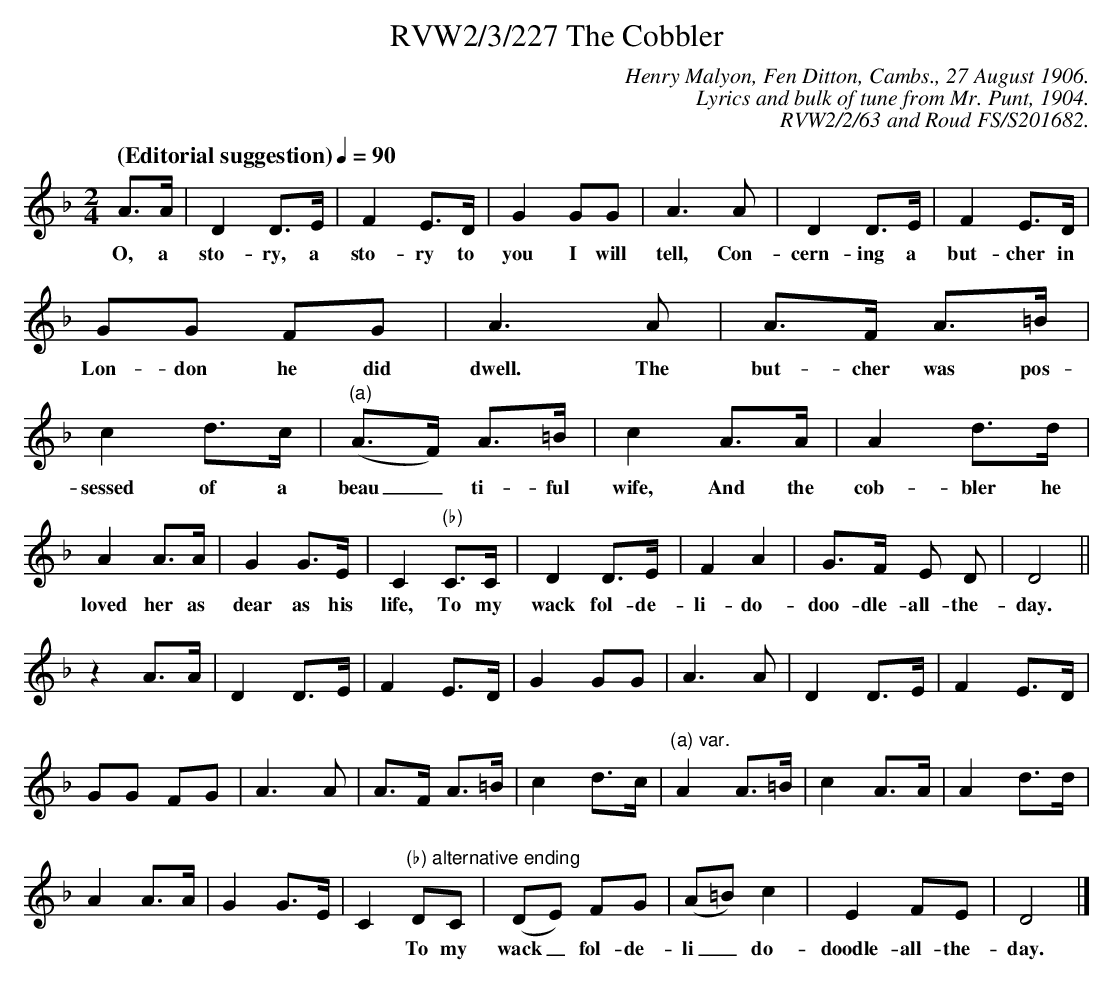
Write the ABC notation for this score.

X:1
T:RVW2/3/227 The Cobbler
C:Henry Malyon, Fen Ditton, Cambs., 27 August 1906.
C:Lyrics and bulk of tune from Mr. Punt, 1904.
C: RVW2/2/63 and Roud FS/S201682.
L:1/8
Q: "(Editorial suggestion)" 1/4=90
M:2/4
K:F
A3/2A/2 | D2 D3/2E/2 | F2 E3/2D/2 | G2 GG | A3 A | D2 D3/2E/2 | F2 E3/2D/2 |$
w:O, a sto-ry, a sto-ry to you I will tell, Con-cern-ing a but-cher in |$
GG FG | A3 A | A3/2F/2 A3/2=B/2 | c2 d3/2c/2 | "(a)"(A3/2F/2) A3/2=B/2 | c2 A3/2A/2 | A2 d3/2d/2 |$
w:Lon-don he did dwell. The but-cher was pos-sessed of a beau_ti-ful wife, And the cob-bler he
A2 A3/2A/2 | G2 G3/2E/2 | C2 "(b)"C3/2C/2 | D2 D3/2E/2 | F2 A2 | G3/2F/2 E D | D4 ||$
w: loved her as dear as his life, To my wack fol-de-li-do-doo-dle-all-the-day.
z2A3/2A/2 | D2 D3/2E/2 | F2 E3/2D/2 | G2 GG | A3 A | D2 D3/2E/2 | F2 E3/2D/2 |$
GG FG | A3 A | A3/2F/2 A3/2=B/2 | c2 d3/2c/2 | "(a) var."A2 A3/2=B/2 | c2 A3/2A/2 | A2 d3/2d/2 |$
A2 A3/2A/2 | G2 G3/2E/2 | C2 "(b) alternative ending"DC | (DE) FG | (A=B) c2 | E2 FE | D4 |]$
w: ******* To my wack_ fol-de-li_do-doodle-all-the-day.
